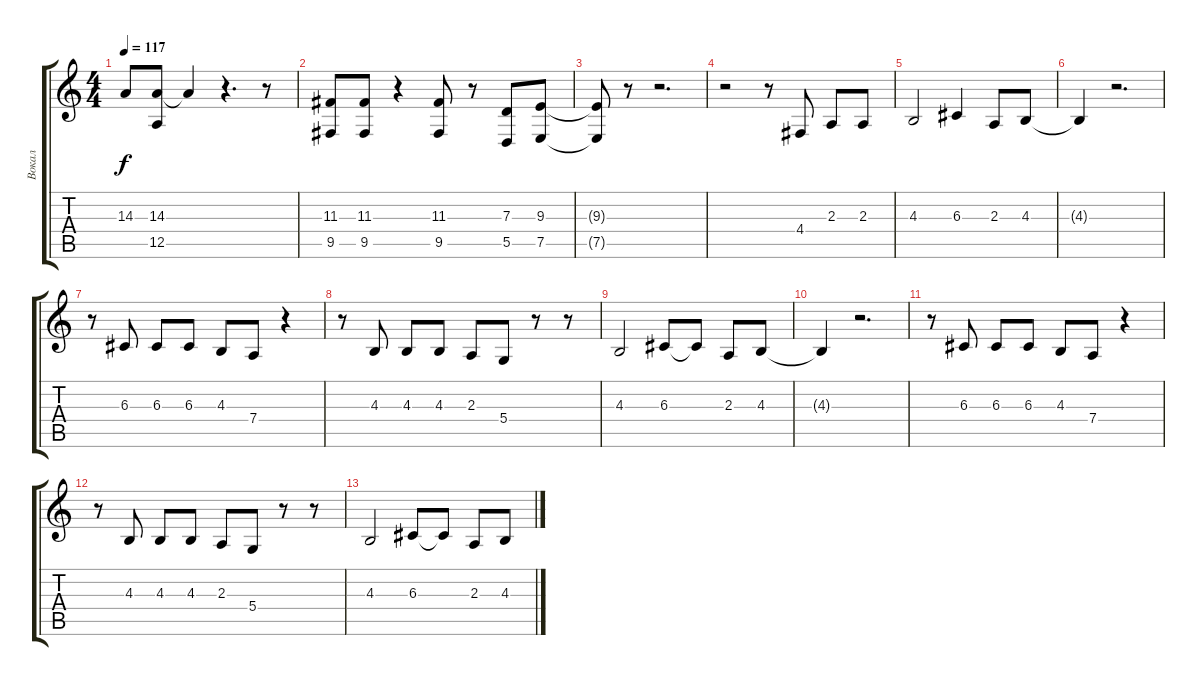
\track ("Вокал" "Вокал") {instrument altosax}
\staff {score tabs}
\tuning (E4 B3 G3 D3 A2 E2) {hide}
\ts (4 4)
\tempo 117
\clef g2
\ks c
14.3{t}.8{dy f} (14.3 12.5).8 14.3{t}.4 r.4{d} r.8 |
(11.3 9.5).8 (11.3 9.5).8 r.4 (11.3 9.5).8 r.8 (7.3 5.5).8 (9.3 7.5).8 |
(9.3{t} 7.5{t}).8 r.8 r.2{d} |
r.2 r.8 4.4.8 2.3.8 2.3.8 |
4.3.2 6.3.4 2.3.8 4.3.8 |
4.3{t}.4 r.2{d} |
r.8 6.3.8 6.3.8 6.3.8 4.3.8 7.4.8 r.4 |
r.8 4.3.8 4.3.8 4.3.8 2.3.8 5.4.8 r.8 r.8 |
4.3.2 6.3.8 6.3{t}.8 2.3.8 4.3.8 |
4.3{t}.4 r.2{d} |
r.8 6.3.8 6.3.8 6.3.8 4.3.8 7.4.8 r.4 |
r.8 4.3.8 4.3.8 4.3.8 2.3.8 5.4.8 r.8 r.8 |
4.3.2 6.3.8 6.3{t}.8 2.3.8 4.3.8
